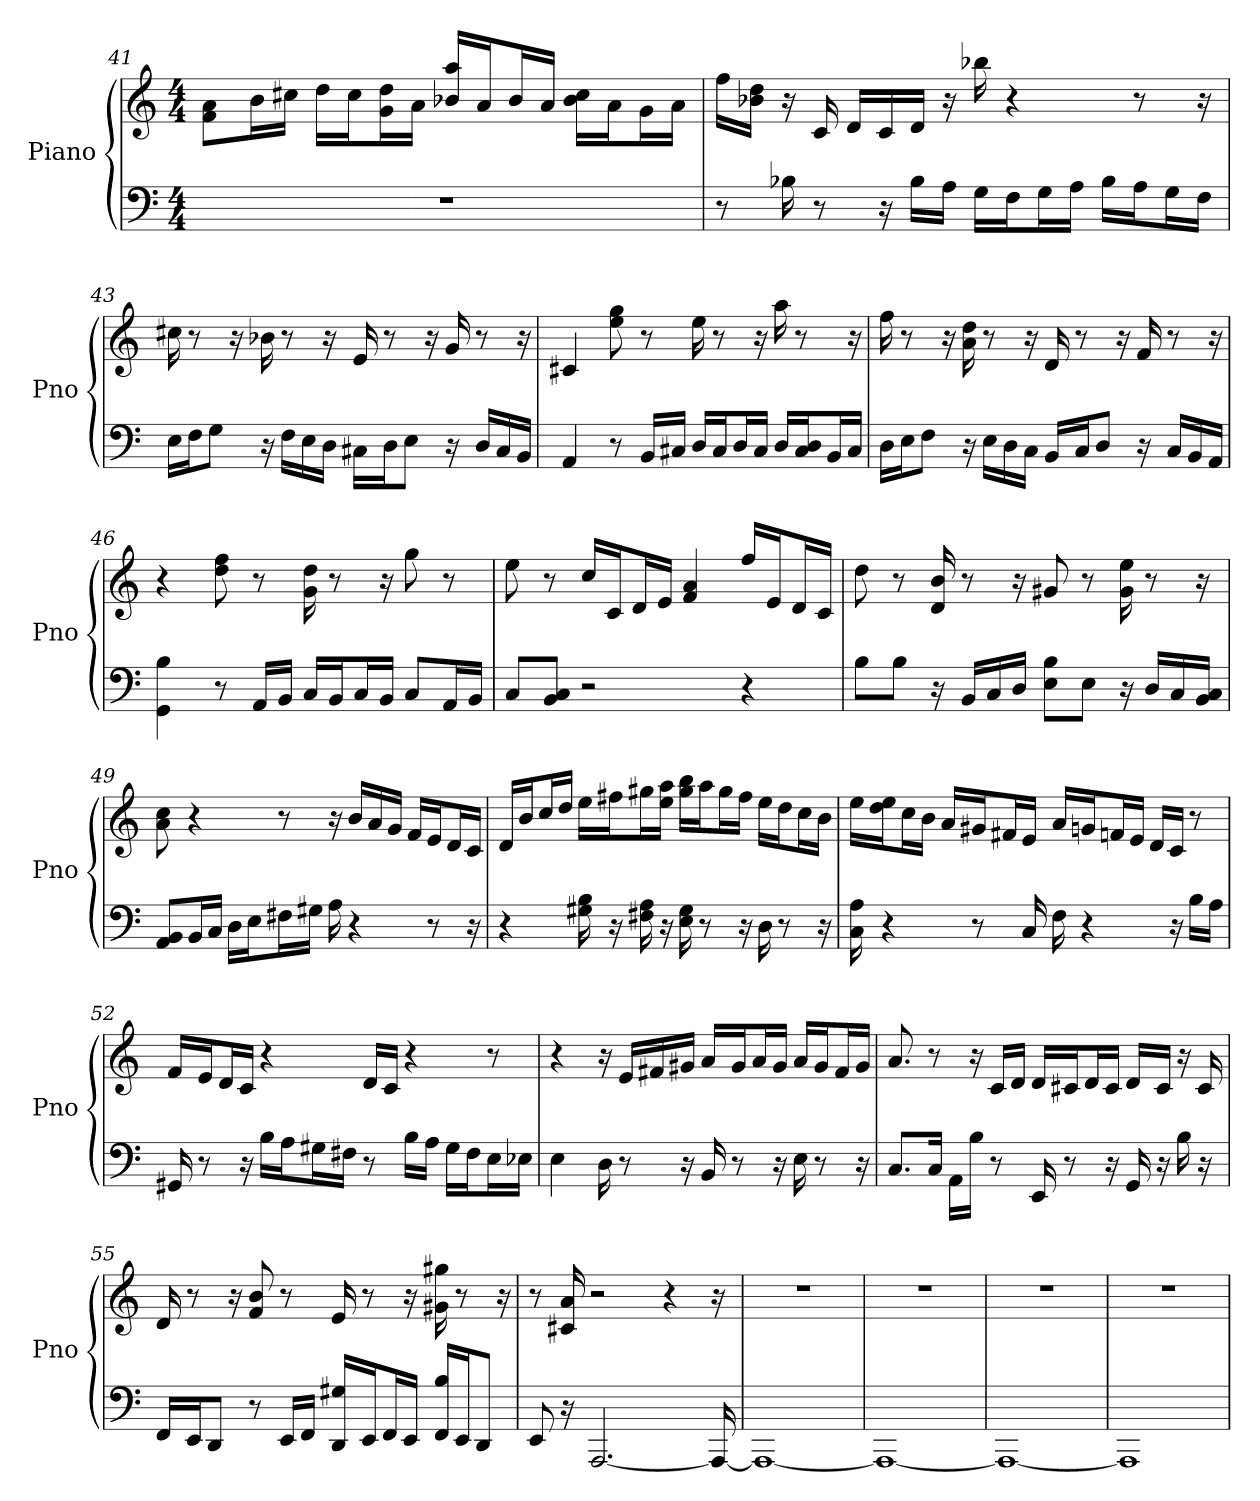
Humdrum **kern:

**kern	**kern
*part1	*part1
*staff2	*staff1
*I"Piano	*
*I'Pno	*
*clefF4	*clefG2
*k[]	*k[]
*C:	*C:
*M4/4	*M4/4
=41	=41
1r	8a\ 8f\L
.	16b\L
.	16cc#\JJ
.	16dd\LL
.	16cc#\J
.	16g\ 16dd\L
.	16a\JJ
.	16b-/ 16aa/LL
.	16a/J
.	16b-/L
.	16a/JJ
.	16cc#\ 16b-\LL
.	16a\J
.	16g\L
.	16a\JJ
=42	=42
8r	16ff\LL
.	16dd\ 16b-\JJ
16B-	16r
8r	16c
.	16d/LL
16r	16c/
16B-\LL	16d/JJ
16A\JJ	16r
16G\LL	16bb-
16F\J	4r
16G\L	.
16A\JJ	.
16B-\LL	.
16A\J	8r
16G\L	.
16F\JJ	16r
=43	=43
16E\LL	16cc#
16F\J	8r
8G\J	.
.	16r
16r	16b-
16F\LL	8r
16E\	.
16D\JJ	16r
16C#\LL	16e
16D\J	8r
8E\J	.
.	16r
16r	16g
16D/LL	8r
16C#/	.
16BB/JJ	16r
=44	=44
4AA	4c#
8r	8gg 8ee
16BB/LL	8r
16C#/JJ	.
16D/LL	16ee
16C#/J	8r
16D/L	.
16C#/JJ	16r
16D/LL	16aa
16D/ 16C#/J	8r
16BB/L	.
16C#/JJ	16r
=45	=45
16D\LL	16ff
16E\J	8r
8F\J	.
.	16r
16r	16dd 16a
16E\LL	8r
16D\	.
16C\JJ	16r
16BB/LL	16d
16C/J	8r
8D/J	.
.	16r
16r	16f
16C/LL	8r
16BB/	.
16AA/JJ	16r
=46	=46
4GG 4B	4r
8r	8ff 8dd
16AA/LL	8r
16BB/JJ	.
16C/LL	16g 16dd
16BB/J	8r
16C/L	.
16BB/JJ	16r
8C/L	8gg
16AA/L	8r
16BB/JJ	.
=47	=47
8C/L	8ee
8BB/ 8C/J	8r
2r	16cc/LL
.	16c/J
.	16d/L
.	16e/JJ
.	4a 4f
4r	16ff/LL
.	16e/J
.	16d/L
.	16c/JJ
=48	=48
8B\L	8dd
8B\J	8r
16r	16b 16d
16BB/LL	8r
16C/	.
16D/JJ	16r
8E\ 8B\L	8g#
8E\J	8r
16r	16ee 16g#
16D/LL	8r
16C/	.
16BB/ 16C/JJ	16r
=49	=49
8BB/ 8AA/L	8a 8cc
16BB/L	4r
16C/JJ	.
16D\LL	.
16E\J	.
16F#\L	8r
16G#\JJ	.
16A	16r
4r	16b/LL
.	16a/
.	16g/JJ
.	16f/LL
8r	16e/J
.	16d/L
16r	16c/JJ
=50	=50
4r	16d/LL
.	16b/J
.	16cc/L
.	16dd/JJ
16B 16G#	16ee\LL
16r	16ff#\J
16A 16F#	16gg#\L
16r	16ee\ 16aa\JJ
16E 16G#	16bb\ 16gg#\LL
8r	16aa\J
.	16gg#\L
16r	16ff#\JJ
16D	16ee\LL
8r	16dd\J
.	16cc\L
16r	16b\JJ
=51	=51
16A 16C	16ee\LL
4r	16ee\ 16dd\J
.	16cc\L
.	16b\JJ
.	16a/LL
8r	16g#/J
.	16f#/L
16C	16e/JJ
16F	16a/LL
4r	16g/J
.	16f/L
.	16e/JJ
.	16d/LL
16r	16c/JJ
16B\LL	8r
16A\JJ	.
=52	=52
16GG#	16f/LL
8r	16e/J
.	16d/L
16r	16c/JJ
16B\LL	4r
16A\J	.
16G#\L	.
16F#\JJ	.
8r	16d/LL
.	16c/JJ
16B\LL	4r
16A\JJ	.
16G#\LL	.
16F#\J	.
16E\L	8r
16E-\JJ	.
=53	=53
4E	4r
16D	16r
8r	16e/LL
.	16f#/
16r	16g#/JJ
16BB	16a/LL
8r	16g#/J
.	16a/L
16r	16g#/JJ
16E	16a/LL
8r	16g#/J
.	16f#/L
16r	16g#/JJ
=54	=54
8.C/L	8.a
16C/Jk	8r
16AA\LL	.
16B\JJ	16r
8r	16c/LL
.	16d/JJ
16EE	16d/LL
8r	16c#/J
.	16d/L
16r	16c#/JJ
16GG	16d/LL
16r	16c#/JJ
16B	16r
16r	16c#
=55	=55
16FF/LL	16d
16EE/J	8r
8DD/J	.
.	16r
8r	8b 8f
16EE/LL	8r
16FF/JJ	.
16DD/ 16G#/LL	16e
16EE/J	8r
16FF/L	.
16EE/JJ	16r
16B/ 16FF/LL	16gg# 16g#
16EE/J	8r
8DD/J	.
.	16r
=56	=56
8EE	8r
16r	16a 16c#
[2.AAA	2r
.	4r
16AAA_	16r
=57	=57
1AAA_	1r
=58	=58
1AAA_	1r
=59	=59
1AAA_	1r
=60	=60
1AAA]	1r
=	=
*-	*-
